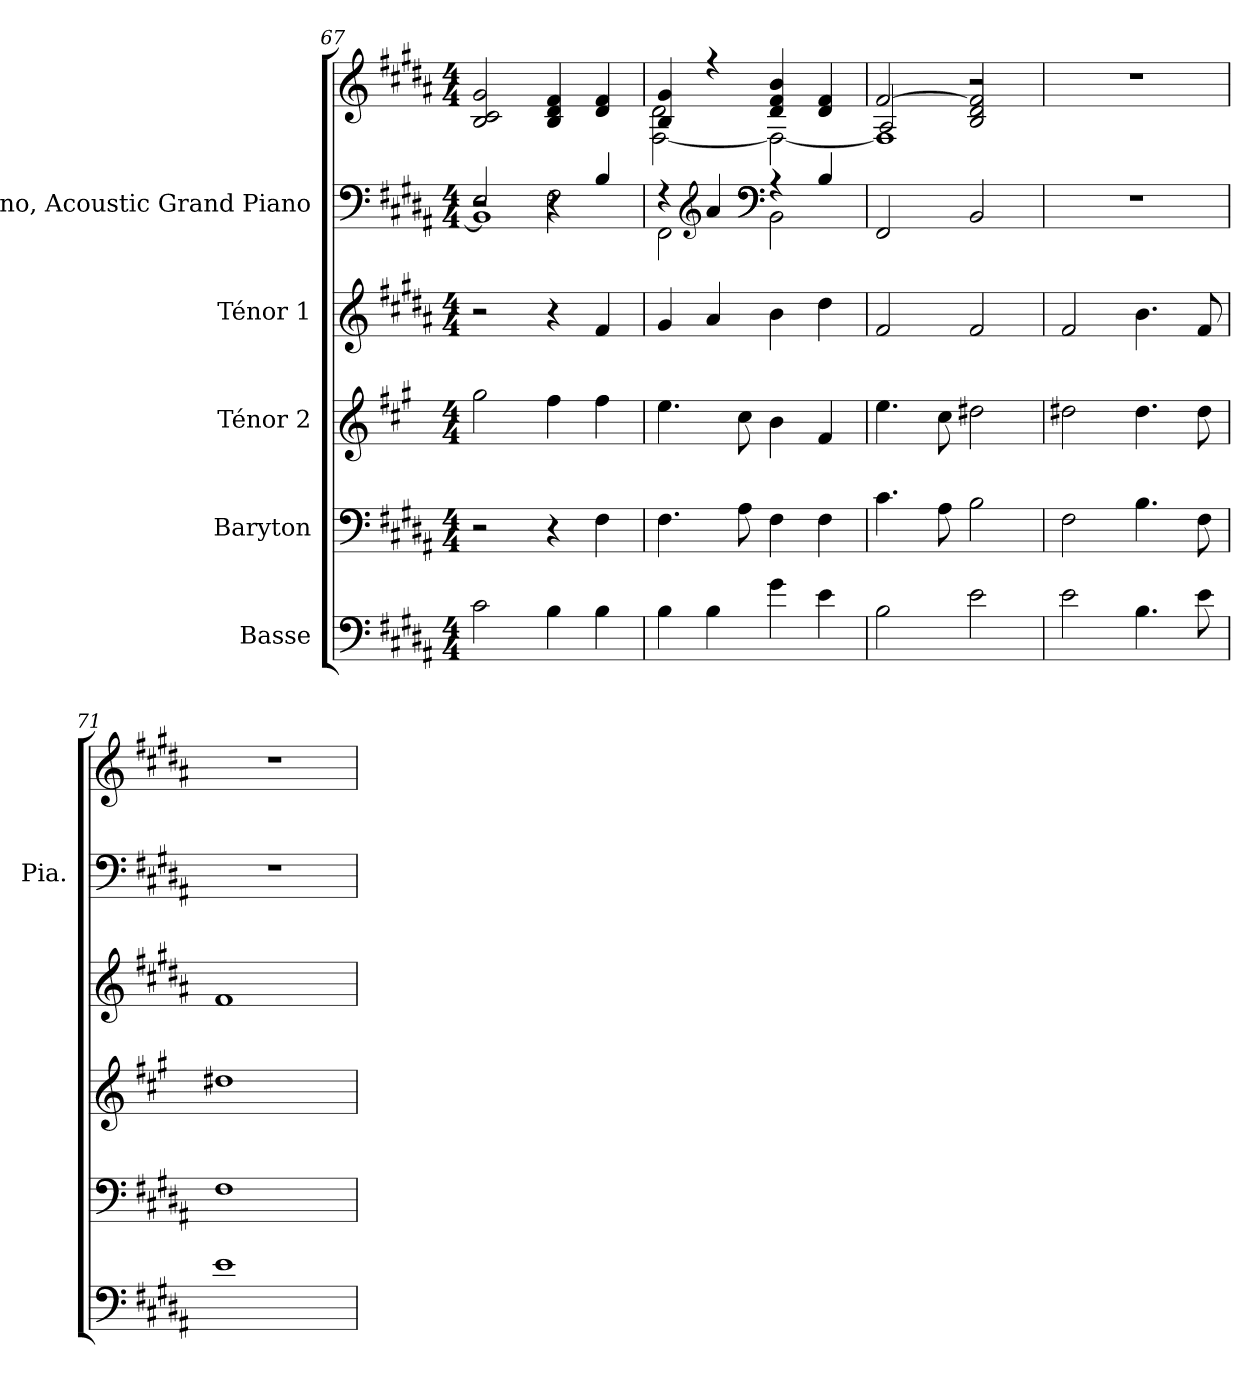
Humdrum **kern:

**kern	**kern	**kern	**kern	**kern	**kern
*part5	*part4	*part3	*part2	*part1	*part1
*staff6	*staff5	*staff4	*staff3	*staff2	*staff1
*I"Basse	*I"Baryton	*I"Ténor 2	*I"Ténor 1	*I"Piano, Acoustic Grand Piano	*
*	*	*	*	*I'Pia.	*
!!LO:PB:g=z
*clefF4	*clefF4	*clefG2	*clefG2	*clefF4	*clefG2
*ITrd3c5	*	*ITrd8c14	*	*	*
*k[f#c#g#d#a#e#]	*k[f#c#g#d#a#]	*k[f#c#g#]	*k[f#c#g#d#a#]	*k[f#c#g#d#a#]	*k[f#c#g#d#a#]
*M4/4	*M4/4	*M4/4	*M4/4	*M4/4	*M4/4
=67	=67	=67	=67	=67	=67
*	*	*	*	*^	*
*	*	*	*	*	*^	*
2G#\	2r	2g#\	2r	2E/	2r	1BB]	2B/ 2c#/ 2g#/
4F#\	4r	4f#\	4r	4r	2F#\	.	4B/ 4d#/ 4f#/
4F#\	4F#\	4f#\	4f#/	4B/	.	.	4d#/ 4f#/
*	*	*	*	*	*v	*v	*
=68	=68	=68	=68	=68	=68	=68
*	*	*	*	*	*	*^
4F#\	4.F#\	4.e\	4g#/	4r	2FF#\	4B/ 4g#/	[2F#\ 2d#\
*	*	*	*	*clefG2	*	*	*
4F#\	.	.	4a#/	4a#/	.	4r	.
.	8A#\	8c#\	.	.	.	.	.
*	*	*	*	*clefF4	*	*	*
4d#\	4F#\	4B\	4b\	4r	2BB\	4d#/ 4f#/ 4b/	2F#\_
4B\	4F#\	4F#/	4dd#\	4B/	.	4d#/ 4f#/	.
*	*	*	*	*v	*v	*	*
=69	=69	=69	=69	=69	=69	=69
*	*	*	*	*	*	*^
2F#\	4.c#\	4.e\	2f#/	2FF#/	[2f#/	1F#]	2A#/
.	8A#\	8c#\	.	.	.	.	.
2B\	2B\	2d#X\	2f#/	2BB/	2B/ 2d#/ 2f#/]	.	2r
*	*	*	*	*	*v	*v	*v
=70	=70	=70	=70	=70	=70
2B\	2F#\	2d#X\	2f#/	1r	1r
4.F#\	4.B\	4.d#\	4.b\	.	.
8B\	8F#\	8d#\	8f#/	.	.
=71	=71	=71	=71	=71	=71
1B	1F#	1d#X	1f#	1r	1r
=	=	=	=	=	=
*-	*-	*-	*-	*-	*-
